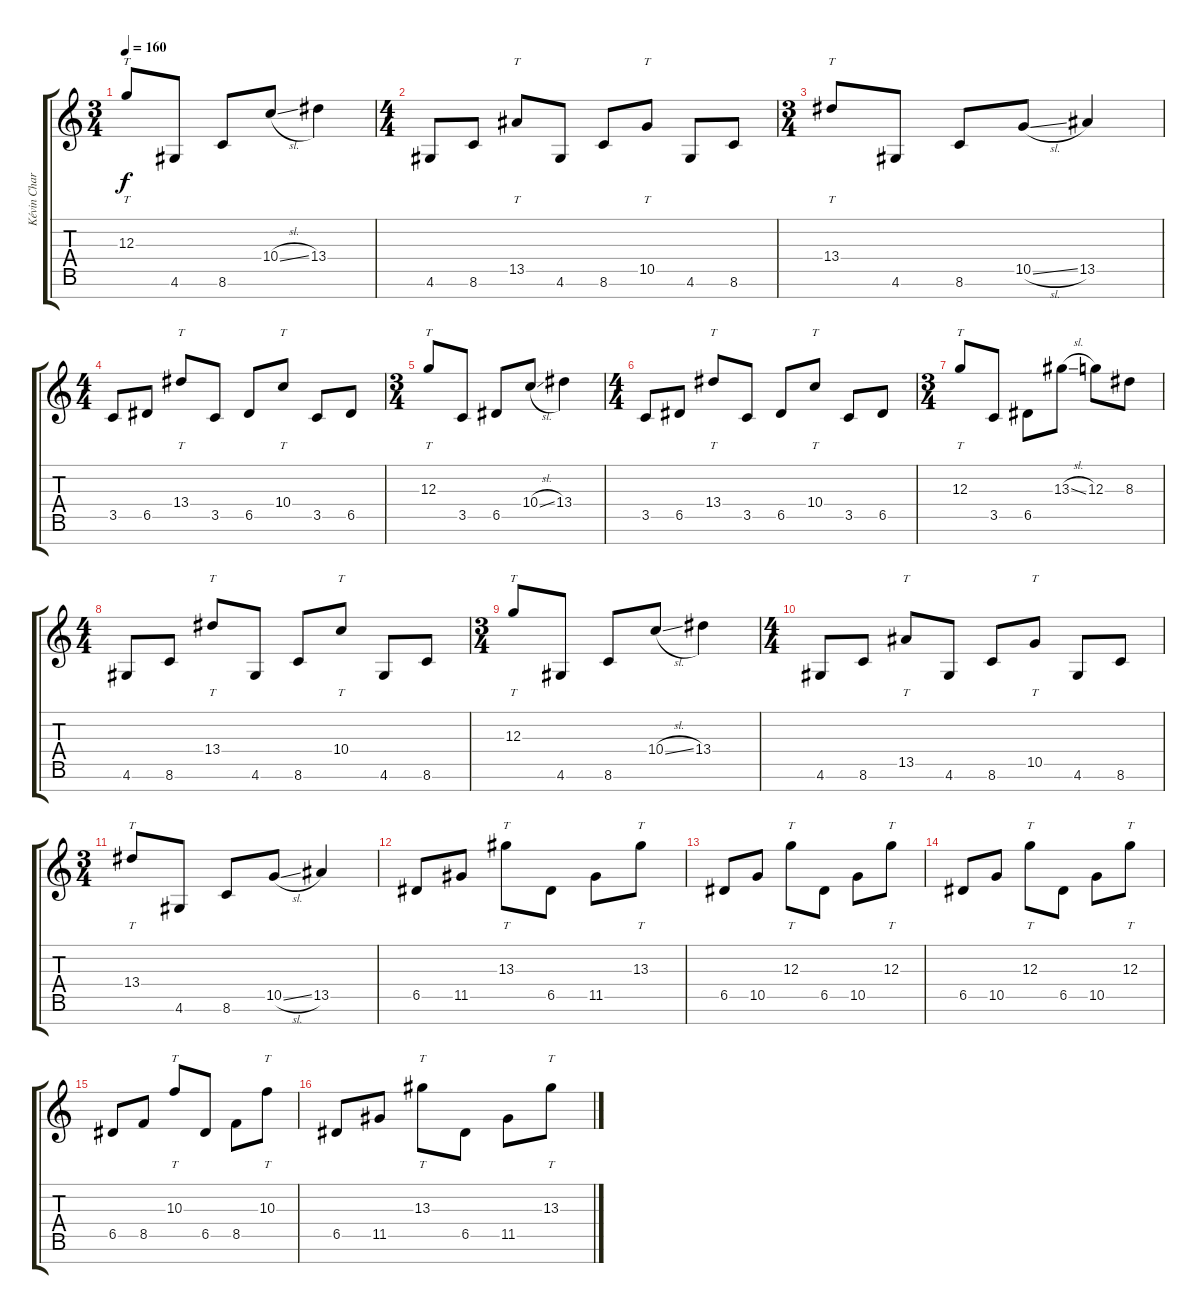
\track ("Kévin Chartré" "Kévin Char") {instrument distortionguitar}
\staff {score tabs}
\tuning (E4 B3 G3 D3 A2 E2 B1) {hide}
\ts (3 4)
\tempo 160
\clef g2
\ks c
12.3.8{tt dy f} 4.6.8 8.6.8 10.4{sl}.8 13.4.4 |
\ts (4 4)
4.6.8 8.6.8 13.5.8{tt} 4.6.8 8.6.8 10.5.8{tt} 4.6.8 8.6.8 |
\ts (3 4)
13.4.8{tt} 4.6.8 8.6.8 10.5{sl}.8 13.5.4 |
\ts (4 4)
3.5.8 6.5.8 13.4.8{tt} 3.5.8 6.5.8 10.4.8{tt} 3.5.8 6.5.8 |
\ts (3 4)
12.3.8{tt} 3.5.8 6.5.8 10.4{sl}.8 13.4.4 |
\ts (4 4)
3.5.8 6.5.8 13.4.8{tt} 3.5.8 6.5.8 10.4.8{tt} 3.5.8 6.5.8 |
\ts (3 4)
12.3.8{tt} 3.5.8 6.5.8 13.3{sl}.8 12.3.8 8.3.8 |
\ts (4 4)
4.6.8 8.6.8 13.4.8{tt} 4.6.8 8.6.8 10.4.8{tt} 4.6.8 8.6.8 |
\ts (3 4)
12.3.8{tt} 4.6.8 8.6.8 10.4{sl}.8 13.4.4 |
\ts (4 4)
4.6.8 8.6.8 13.5.8{tt} 4.6.8 8.6.8 10.5.8{tt} 4.6.8 8.6.8 |
\ts (3 4)
13.4.8{tt} 4.6.8 8.6.8 10.5{sl}.8 13.5.4 |
6.5.8 11.5.8 13.3.8{tt} 6.5.8 11.5.8 13.3.8{tt} |
6.5.8 10.5.8 12.3.8{tt} 6.5.8 10.5.8 12.3.8{tt} |
6.5.8 10.5.8 12.3.8{tt} 6.5.8 10.5.8 12.3.8{tt} |
6.5.8 8.5.8 10.3.8{tt} 6.5.8 8.5.8 10.3.8{tt} |
6.5.8 11.5.8 13.3.8{tt} 6.5.8 11.5.8 13.3.8{tt}
